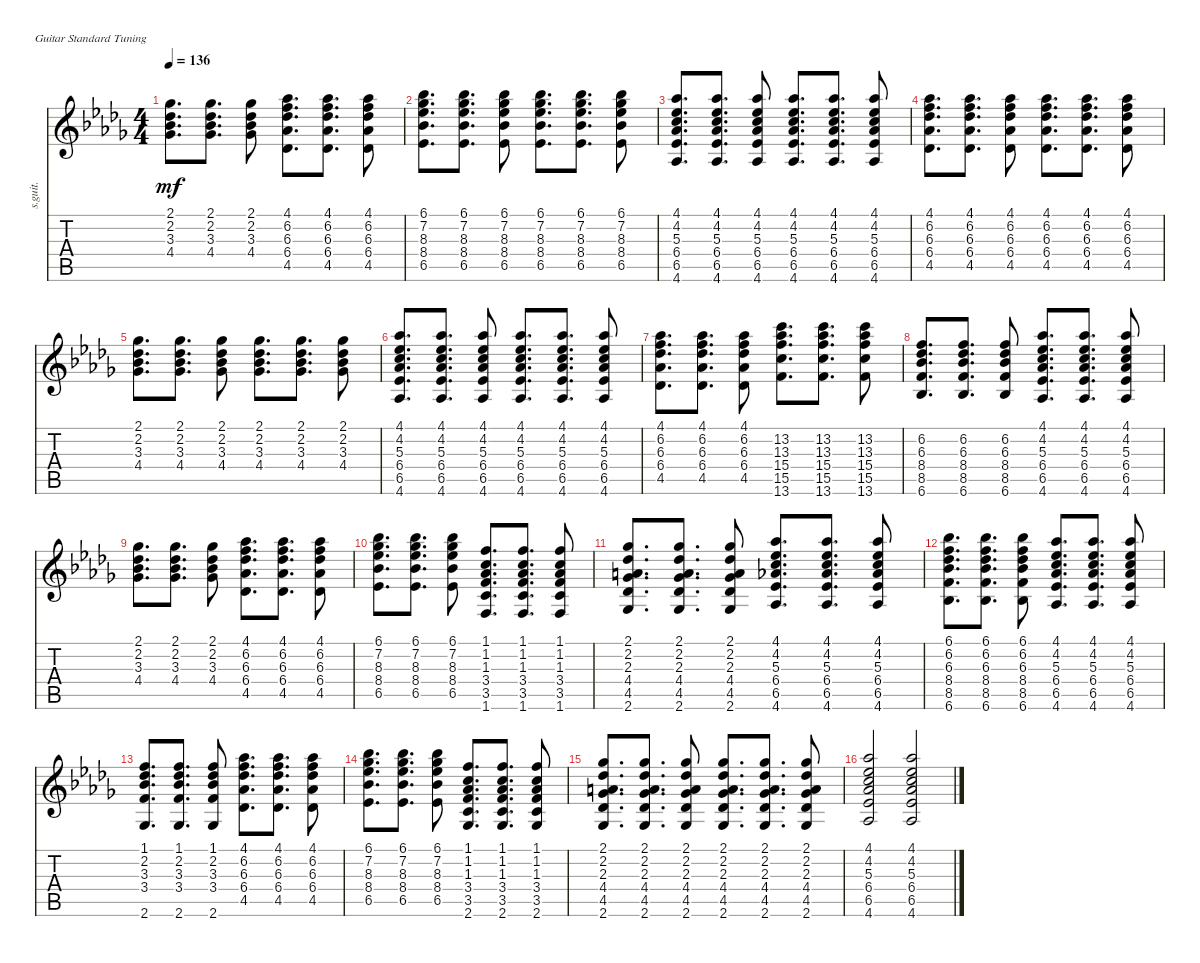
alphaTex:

\bracketExtendMode nobrackets
\track ("Acoustic Guitar" "s.guit.") {instrument acousticguitarsteel}
\staff {score tabs}
\tuning (E4 B3 G3 D3 A2 E2)
\ts (4 4)
\tempo 136
\clef g2
\ks db
(4.4{acc b} 3.3{acc b} 2.2{acc b} 2.1{acc b}).8{d dy mf beam Down} (4.4{acc b} 3.3{acc b} 2.2{acc b} 2.1{acc b}).8{d beam Down} (4.4{acc b} 3.3{acc b} 2.2{acc b} 2.1{acc b}).8{beam Down} (4.5{acc b} 6.4{acc b} 6.3{acc b} 6.2{acc forcenatural} 4.1{acc b}).8{d beam Down} (4.5{acc b} 6.3{acc b} 6.2{acc forcenatural} 6.4{acc b} 4.1{acc b}).8{d beam Down} (4.5{acc b} 6.4{acc b} 6.3{acc b} 6.2{acc forcenatural} 4.1{acc b}).8{beam Down} |
(6.5{acc b} 8.4{acc b} 8.3{acc b} 7.2{acc b} 6.1{acc b}).8{d beam Down} (8.3{acc b} 7.2{acc b} 6.5{acc b} 8.4{acc b} 6.1{acc b}).8{d beam Down} (6.5{acc b} 8.4{acc b} 8.3{acc b} 7.2{acc b} 6.1{acc b}).8{beam Down} (6.5{acc b} 8.4{acc b} 8.3{acc b} 7.2{acc b} 6.1{acc b}).8{d beam Down} (6.5{acc b} 8.3{acc b} 8.4{acc b} 7.2{acc b} 6.1{acc b}).8{d beam Down} (6.5{acc b} 8.4{acc b} 8.3{acc b} 7.2{acc b} 6.1{acc b}).8{beam Down} |
(6.4{acc b} 4.6{acc b} 4.2{acc b} 6.5{acc b} 5.3{acc forcenatural} 4.1{acc b}).8{d beam Up} (4.6{acc b} 6.5{acc b} 6.4{acc b} 5.3{acc forcenatural} 4.2{acc b} 4.1{acc b}).8{d beam Up} (6.5{acc b} 6.4{acc b} 5.3{acc forcenatural} 4.2{acc b} 4.6{acc b} 4.1{acc b}).8{beam Up} (4.6{acc b} 6.5{acc b} 6.4{acc b} 5.3{acc forcenatural} 4.2{acc b} 4.1{acc b}).8{d beam Up} (4.6{acc b} 6.5{acc b} 6.4{acc b} 5.3{acc forcenatural} 4.2{acc b} 4.1{acc b}).8{d beam Up} (6.5{acc b} 6.4{acc b} 5.3{acc forcenatural} 4.6{acc b} 4.2{acc b} 4.1{acc b}).8{beam Up} |
(6.3{acc b} 6.2{acc forcenatural} 4.5{acc b} 6.4{acc b} 4.1{acc b}).8{d beam Down} (4.5{acc b} 6.4{acc b} 6.3{acc b} 6.2{acc forcenatural} 4.1{acc b}).8{d beam Down} (4.5{acc b} 6.4{acc b} 6.3{acc b} 6.2{acc forcenatural} 4.1{acc b}).8{beam Down} (4.5{acc b} 6.4{acc b} 6.3{acc b} 6.2{acc forcenatural} 4.1{acc b}).8{d beam Down} (6.3{acc b} 6.2{acc forcenatural} 4.5{acc b} 6.4{acc b} 4.1{acc b}).8{d beam Down} (4.5{acc b} 6.4{acc b} 6.3{acc b} 6.2{acc forcenatural} 4.1{acc b}).8{beam Down} |
(3.3{acc b} 4.4{acc b} 2.2{acc b} 2.1{acc b}).8{d beam Down} (4.4{acc b} 3.3{acc b} 2.2{acc b} 2.1{acc b}).8{d beam Down} (4.4{acc b} 3.3{acc b} 2.2{acc b} 2.1{acc b}).8{beam Down} (2.2{acc b} 4.4{acc b} 3.3{acc b} 2.1{acc b}).8{d beam Down} (4.4{acc b} 3.3{acc b} 2.2{acc b} 2.1{acc b}).8{d beam Down} (4.4{acc b} 3.3{acc b} 2.2{acc b} 2.1{acc b}).8{beam Down} |
(4.6{acc b} 5.3{acc forcenatural} 4.2{acc b} 6.5{acc b} 6.4{acc b} 4.1{acc b}).8{d beam Up} (4.6{acc b} 6.5{acc b} 6.4{acc b} 5.3{acc forcenatural} 4.2{acc b} 4.1{acc b}).8{d beam Up} (4.6{acc b} 5.3{acc forcenatural} 6.5{acc b} 4.2{acc b} 6.4{acc b} 4.1{acc b}).8{beam Up} (4.6{acc b} 6.5{acc b} 6.4{acc b} 5.3{acc forcenatural} 4.2{acc b} 4.1{acc b}).8{d beam Up} (4.6{acc b} 6.5{acc b} 4.2{acc b} 6.4{acc b} 5.3{acc forcenatural} 4.1{acc b}).8{d beam Up} (4.6{acc b} 6.5{acc b} 6.4{acc b} 5.3{acc forcenatural} 4.2{acc b} 4.1{acc b}).8{beam Up} |
(6.4{acc b} 6.2{acc forcenatural} 6.3{acc b} 4.5{acc b} 4.1{acc b}).8{d beam Down} (4.5{acc b} 6.4{acc b} 6.3{acc b} 6.2{acc forcenatural} 4.1{acc b}).8{d beam Down} (4.5{acc b} 6.4{acc b} 6.2{acc forcenatural} 6.3{acc b} 4.1{acc b}).8{beam Down} (15.5{acc forcenatural} 13.3{acc b} 15.4{acc forcenatural} 13.6{acc forcenatural} 13.2{acc forcenatural}).8{d beam Down} (13.6{acc forcenatural} 15.5{acc forcenatural} 15.4{acc forcenatural} 13.3{acc b} 13.2{acc forcenatural}).8{d beam Down} (13.6{acc forcenatural} 15.5{acc forcenatural} 15.4{acc forcenatural} 13.3{acc b} 13.2{acc forcenatural}).8{beam Down} |
(8.5{acc forcenatural} 8.4{acc b} 6.6{acc b} 6.3{acc b} 6.2{acc forcenatural}).8{d beam Up} (8.4{acc b} 6.3{acc b} 6.6{acc b} 8.5{acc forcenatural} 6.2{acc forcenatural}).8{d beam Up} (6.6{acc b} 8.5{acc forcenatural} 8.4{acc b} 6.3{acc b} 6.2{acc forcenatural}).8{beam Up} (4.6{acc b} 6.5{acc b} 6.4{acc b} 5.3{acc forcenatural} 4.2{acc b} 4.1{acc b}).8{d beam Up} (4.6{acc b} 6.5{acc b} 6.4{acc b} 4.2{acc b} 5.3{acc forcenatural} 4.1{acc b}).8{d beam Up} (4.6{acc b} 6.5{acc b} 6.4{acc b} 5.3{acc forcenatural} 4.2{acc b} 4.1{acc b}).8{beam Up} |
(2.2{acc b} 4.4{acc b} 3.3{acc b} 2.1{acc b}).8{d beam Down} (4.4{acc b} 3.3{acc b} 2.2{acc b} 2.1{acc b}).8{d beam Down} (4.4{acc b} 3.3{acc b} 2.2{acc b} 2.1{acc b}).8{beam Down} (4.5{acc b} 6.4{acc b} 6.3{acc b} 6.2{acc forcenatural} 4.1{acc b}).8{d beam Down} (4.5{acc b} 6.4{acc b} 6.3{acc b} 6.2{acc forcenatural} 4.1{acc b}).8{d beam Down} (4.5{acc b} 6.4{acc b} 6.3{acc b} 6.2{acc forcenatural} 4.1{acc b}).8{beam Down} |
(8.4{acc b} 7.2{acc b} 8.3{acc b} 6.5{acc b} 6.1{acc b}).8{d beam Down} (6.5{acc b} 8.4{acc b} 8.3{acc b} 7.2{acc b} 6.1{acc b}).8{d beam Down} (6.5{acc b} 8.4{acc b} 8.3{acc b} 7.2{acc b} 6.1{acc b}).8{beam Down} (3.4{acc forcenatural} 1.3{acc b} 1.6{acc forcenatural} 1.2{acc forcenatural} 3.5{acc forcenatural} 1.1{acc forcenatural}).8{d beam Up} (1.6{acc forcenatural} 3.5{acc forcenatural} 3.4{acc forcenatural} 1.3{acc b} 1.2{acc forcenatural} 1.1{acc forcenatural}).8{d beam Up} (3.5{acc forcenatural} 1.3{acc b} 1.6{acc forcenatural} 1.2{acc forcenatural} 3.4{acc forcenatural} 1.1{acc forcenatural}).8{beam Up} |
(2.6{acc b} 4.5{acc b} 4.4{acc b} 2.3{acc forcenatural} 2.2{acc b} 2.1{acc b}).8{d beam Up} (2.6{acc b} 4.5{acc b} 2.3{acc forcenatural} 4.4{acc b} 2.2{acc b} 2.1{acc b}).8{d beam Up} (2.6{acc b} 4.5{acc b} 4.4{acc b} 2.3{acc forcenatural} 2.2{acc b} 2.1{acc b}).8{beam Up} (4.6{acc b} 5.3{acc forcenatural} 4.2{acc b} 6.5{acc b} 6.4{acc b} 4.1{acc b}).8{d beam Up} (4.6{acc b} 6.5{acc b} 6.4{acc b} 5.3{acc forcenatural} 4.2{acc b} 4.1{acc b}).8{d beam Up} (6.5{acc b} 5.3{acc forcenatural} 4.6{acc b} 4.2{acc b} 6.4{acc b} 4.1{acc b}).8{beam Up} |
(6.6{acc b} 8.5{acc forcenatural} 8.4{acc b} 6.3{acc b} 6.2{acc forcenatural} 6.1{acc b}).8{d beam Down} (6.6{acc b} 8.5{acc forcenatural} 6.3{acc b} 8.4{acc b} 6.2{acc forcenatural} 6.1{acc b}).8{d beam Down} (6.6{acc b} 8.5{acc forcenatural} 8.4{acc b} 6.3{acc b} 6.2{acc forcenatural} 6.1{acc b}).8{beam Down} (4.6{acc b} 6.5{acc b} 6.4{acc b} 5.3{acc forcenatural} 4.2{acc b} 4.1{acc b}).8{d beam Up} (4.6{acc b} 6.5{acc b} 5.3{acc forcenatural} 6.4{acc b} 4.2{acc b} 4.1{acc b}).8{d beam Up} (6.5{acc b} 5.3{acc forcenatural} 4.6{acc b} 4.2{acc b} 6.4{acc b} 4.1{acc b}).8{beam Up} |
(2.6{acc b} 3.4{acc forcenatural} 3.3{acc b} 2.2{acc b} 1.1{acc forcenatural}).8{d beam Up} (3.4{acc forcenatural} 2.2{acc b} 3.3{acc b} 2.6{acc b} 1.1{acc forcenatural}).8{d beam Up} (2.6{acc b} 3.4{acc forcenatural} 3.3{acc b} 2.2{acc b} 1.1{acc forcenatural}).8{beam Up} (6.3{acc b} 6.2{acc forcenatural} 4.5{acc b} 6.4{acc b} 4.1{acc b}).8{d beam Down} (6.4{acc b} 6.2{acc forcenatural} 6.3{acc b} 4.5{acc b} 4.1{acc b}).8{d beam Down} (4.5{acc b} 6.4{acc b} 6.3{acc b} 6.2{acc forcenatural} 4.1{acc b}).8{beam Down} |
(6.5{acc b} 8.4{acc b} 8.3{acc b} 7.2{acc b} 6.1{acc b}).8{d beam Down} (6.5{acc b} 8.4{acc b} 8.3{acc b} 7.2{acc b} 6.1{acc b}).8{d beam Down} (6.5{acc b} 8.4{acc b} 8.3{acc b} 7.2{acc b} 6.1{acc b}).8{beam Down} (2.6{acc b} 3.4{acc forcenatural} 3.5{acc forcenatural} 1.3{acc b} 1.2{acc forcenatural} 1.1{acc forcenatural}).8{d beam Up} (2.6{acc b} 3.5{acc forcenatural} 3.4{acc forcenatural} 1.3{acc b} 1.2{acc forcenatural} 1.1{acc forcenatural}).8{d beam Up} (3.5{acc forcenatural} 1.3{acc b} 2.6{acc b} 1.2{acc forcenatural} 3.4{acc forcenatural} 1.1{acc forcenatural}).8{beam Up} |
(2.6{acc b} 4.5{acc b} 4.4{acc b} 2.3{acc forcenatural} 2.2{acc b} 2.1{acc b}).8{d beam Up} (2.6{acc b} 4.4{acc b} 4.5{acc b} 2.3{acc forcenatural} 2.2{acc b} 2.1{acc b}).8{d beam Up} (2.6{acc b} 4.5{acc b} 4.4{acc b} 2.3{acc forcenatural} 2.2{acc b} 2.1{acc b}).8{beam Up} (2.6{acc b} 4.5{acc b} 2.3{acc forcenatural} 4.4{acc b} 2.2{acc b} 2.1{acc b}).8{d beam Up} (2.6{acc b} 4.5{acc b} 4.4{acc b} 2.3{acc forcenatural} 2.2{acc b} 2.1{acc b}).8{d beam Up} (4.5{acc b} 2.3{acc forcenatural} 2.6{acc b} 2.2{acc b} 4.4{acc b} 2.1{acc b}).8{beam Up} |
(4.6{acc b} 5.3{acc forcenatural} 6.4{acc b} 4.2{acc b} 6.5{acc b} 4.1{acc b}).2{beam Up} (5.3{acc forcenatural} 6.4{acc b} 6.5{acc b} 4.2{acc b} 4.6{acc b} 4.1{acc b}).2{beam Up}
